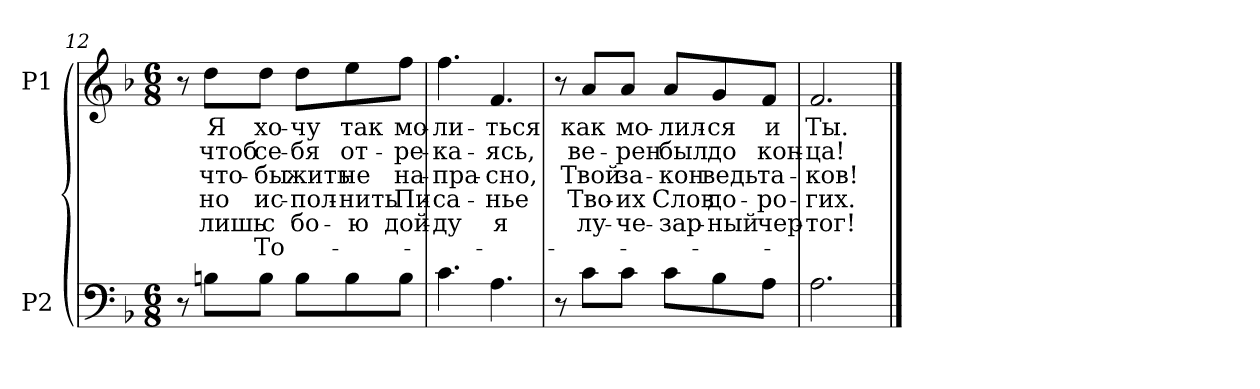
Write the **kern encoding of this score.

**kern	**kern	**text	**text	**text	**text	**text	**text
*part2	*part1	*part1	*part1	*part1	*part1	*part1	*part1
*staff2	*staff1	*staff1	*staff1	*staff1	*staff1	*staff1	*staff1
*I"P2	*I"P1	*	*	*	*	*	*
!!LO:LB:g=z
*clefF4	*clefG2	*	*	*	*	*	*
*k[b-]	*k[b-]	*	*	*	*	*	*
*F:	*F:	*	*	*	*	*	*
*M6/8	*M6/8	*	*	*	*	*	*
=12	=12	=12	=12	=12	=12	=12	=12
8r	8r	.	.	.	.	.	.
!	!	!LO:LY:b:color=#000000	!LO:LY:b:color=#000000	!LO:LY:b:color=#000000	!LO:LY:b:color=#000000	!LO:LY:b:color=#000000	!
8Bni\L	8ddi\L	Я	чтоб	что-	но	лишь	.
!	!	!LO:LY:b:color=#000000	!LO:LY:b:color=#000000	!LO:LY:b:color=#000000	!LO:LY:b:color=#000000	!LO:LY:b:color=#000000	!LO:LY:b:color=#000000
8Bi\J	8ddi\J	хо-	се-	-бы	ис-	с	То-
!	!	!LO:LY:b:color=#000000	!LO:LY:b:color=#000000	!LO:LY:b:color=#000000	!LO:LY:b:color=#000000	!LO:LY:b:color=#000000	!
8Bi\L	8ddi\L	-чу	-бя	жить	-пол-	-бо-	.
!	!	!LO:LY:b:color=#000000	!LO:LY:b:color=#000000	!LO:LY:b:color=#000000	!LO:LY:b:color=#000000	!LO:LY:b:color=#000000	!
8Bi\	8eei\	так	от-	не	-нить	-ю	.
!	!	!LO:LY:b:color=#000000	!LO:LY:b:color=#000000	!LO:LY:b:color=#000000	!LO:LY:b:color=#000000	!LO:LY:b:color=#000000	!
8Bi\J	8ffi\J	мо-	-ре-	на-	Пи-	дой-	.
=13	=13	=13	=13	=13	=13	=13	=13
!	!	!LO:LY:b:color=#000000	!LO:LY:b:color=#000000	!LO:LY:b:color=#000000	!LO:LY:b:color=#000000	!LO:LY:b:color=#000000	!
4.ci\	4.ffi\	-ли-	-ка-	-пра-	-са-	-ду	.
!	!	!LO:LY:b:color=#000000	!LO:LY:b:color=#000000	!LO:LY:b:color=#000000	!LO:LY:b:color=#000000	!LO:LY:b:color=#000000	!
4.Ai\	4.fi/	-ться	-ясь,	-сно,	-нье	я	.
=14	=14	=14	=14	=14	=14	=14	=14
!	!	!LO:LY:b:color=#000000	!	!	!	!	!
8r	8r	в	.	.	.	.	.
!	!	!LO:LY:b:color=#000000	!LO:LY:b:color=#000000	!LO:LY:b:color=#000000	!LO:LY:b:color=#000000	!LO:LY:b:color=#000000	!
8ci\L	8ai/L	как	ве-	Твой	Тво-	лу-	.
!	!	!LO:LY:b:color=#000000	!LO:LY:b:color=#000000	!LO:LY:b:color=#000000	!LO:LY:b:color=#000000	!LO:LY:b:color=#000000	!
8ci\J	8ai/J	мо-	-рен	за-	-их	-че-	.
!	!	!LO:LY:b:color=#000000	!LO:LY:b:color=#000000	!LO:LY:b:color=#000000	!LO:LY:b:color=#000000	!LO:LY:b:color=#000000	!
8ci\L	8ai/L	-лил-	был	-кон	Слов	-зар-	.
!	!	!LO:LY:b:color=#000000	!LO:LY:b:color=#000000	!LO:LY:b:color=#000000	!LO:LY:b:color=#000000	!LO:LY:b:color=#000000	!
8B-i\	8gi/	-ся	до	ведь	до-	-ный	.
!	!	!LO:LY:b:color=#000000	!LO:LY:b:color=#000000	!LO:LY:b:color=#000000	!LO:LY:b:color=#000000	!LO:LY:b:color=#000000	!
8Ai\J	8fi/J	и	кон-	та-	-ро-	чер-	.
=15	=15	=15	=15	=15	=15	=15	=15
!	!	!LO:LY:b:color=#000000	!LO:LY:b:color=#000000	!LO:LY:b:color=#000000	!LO:LY:b:color=#000000	!LO:LY:b:color=#000000	!
2.Ai\	2.fi/	Ты.	-ца!	-ков!	-гих.	-тог!	.
==	==	==	==	==	==	==	==
*-	*-	*-	*-	*-	*-	*-	*-
